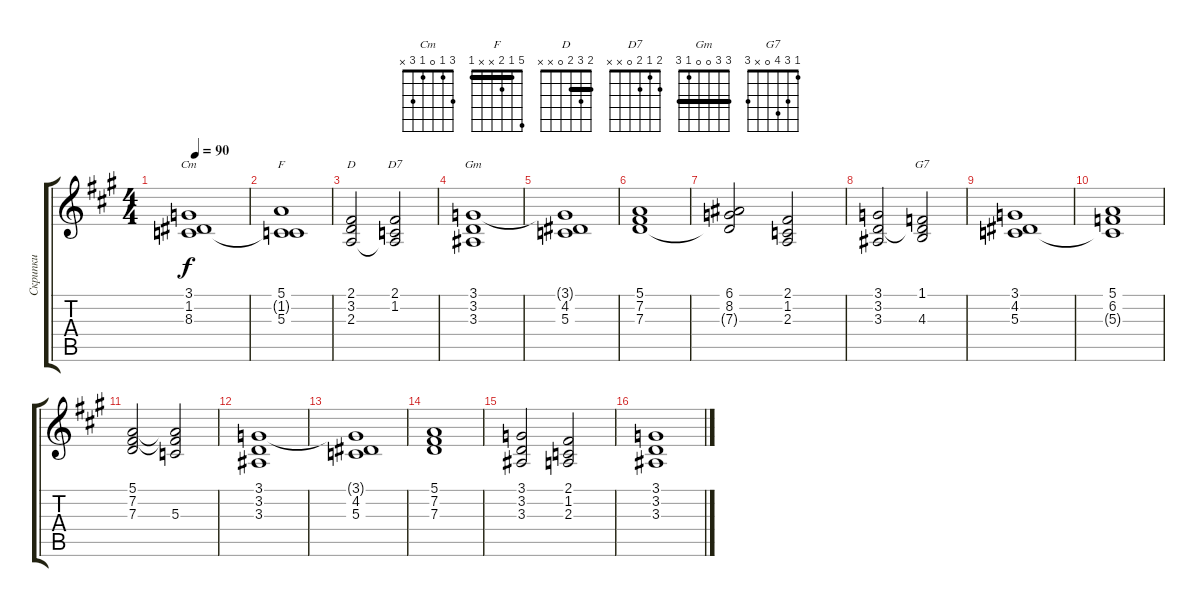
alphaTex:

\track ("Скрипки" "Скрипки") {instrument stringensemble1}
\staff {score tabs}
\tuning (E4 B3 G3 D3 A2 E2) {hide}
\chord ("Cm" 3 1 0 1 3 x)
\chord ("F" 5 1 2 x x 1) {barre 1}
\chord ("D" 2 3 2 0 x x) {barre 2}
\chord ("D7" 2 1 2 0 x x)
\chord ("Gm" 3 3 0 0 1 3) {barre 3}
\chord ("G7" 1 3 4 0 x 3)
\ts (4 4)
\tempo 90
\clef g2
\ks f#minor
(3.1 1.2 8.3).1{ch "Cm" dy f} |
(5.1 1.2{t} 5.3).1{ch "F"} |
(2.1 3.2 2.3).2{ch "D"} (2.1 1.2 2.3{t}).2{ch "D7"} |
(3.1 3.2 3.3).1{ch "Gm"} |
(3.1{t} 4.2 5.3).1 |
(5.1 7.2 7.3).1 |
(6.1 8.2 7.3{t}).2 (2.1 1.2 2.3).2 |
(3.1 3.2 3.3).2 (1.1 3.2{t} 4.3).2{ch "G7"} |
(3.1 4.2 5.3).1 |
(5.1 6.2 5.3{t}).1 |
(5.1 7.2 7.3).2 (5.1{t} 7.2{t} 5.3).2 |
(3.1 3.2 3.3).1 |
(3.1{t} 4.2 5.3).1 |
(5.1 7.2 7.3).1 |
(3.1 3.2 3.3).2 (2.1 1.2 2.3).2 |
(3.1 3.2 3.3).1
